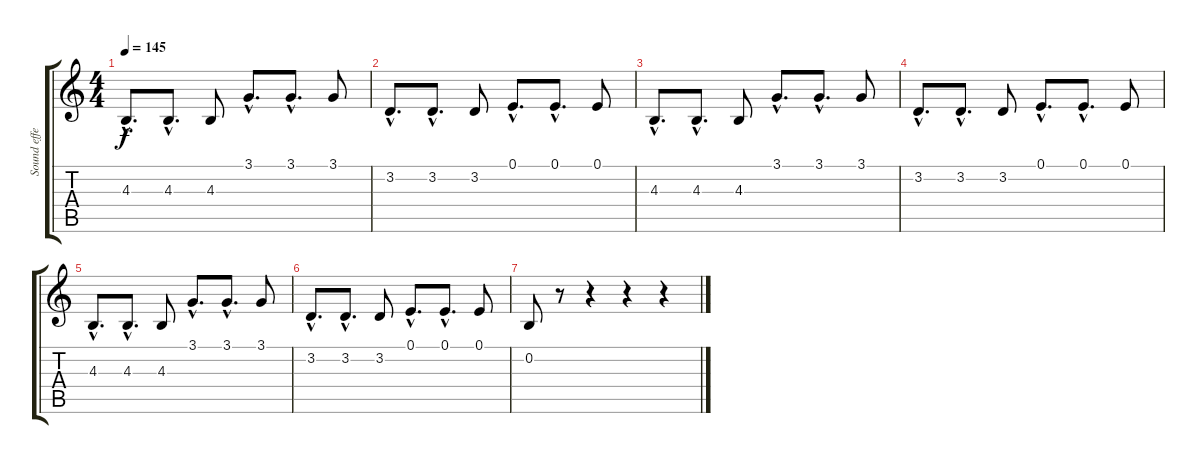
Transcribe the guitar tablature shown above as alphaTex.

\track ("Sound effect" "Sound effe") {instrument pad6metallic}
\staff {score tabs}
\tuning (E4 B3 G3 D3 A2 E2) {hide}
\ts (4 4)
\tempo 145
\clef g2
\ks c
4.3{hac}.8{d dy f} 4.3{hac}.8{d} 4.3.8 3.1{hac}.8{d} 3.1{hac}.8{d} 3.1.8 |
3.2{hac}.8{d} 3.2{hac}.8{d} 3.2.8 0.1{hac}.8{d} 0.1{hac}.8{d} 0.1.8 |
4.3{hac}.8{d} 4.3{hac}.8{d} 4.3.8 3.1{hac}.8{d} 3.1{hac}.8{d} 3.1.8 |
3.2{hac}.8{d} 3.2{hac}.8{d} 3.2.8 0.1{hac}.8{d} 0.1{hac}.8{d} 0.1.8 |
4.3{hac}.8{d} 4.3{hac}.8{d} 4.3.8 3.1{hac}.8{d} 3.1{hac}.8{d} 3.1.8 |
3.2{hac}.8{d} 3.2{hac}.8{d} 3.2.8 0.1{hac}.8{d} 0.1{hac}.8{d} 0.1.8 |
0.2.8 r.8 r.4 r.4 r.4
